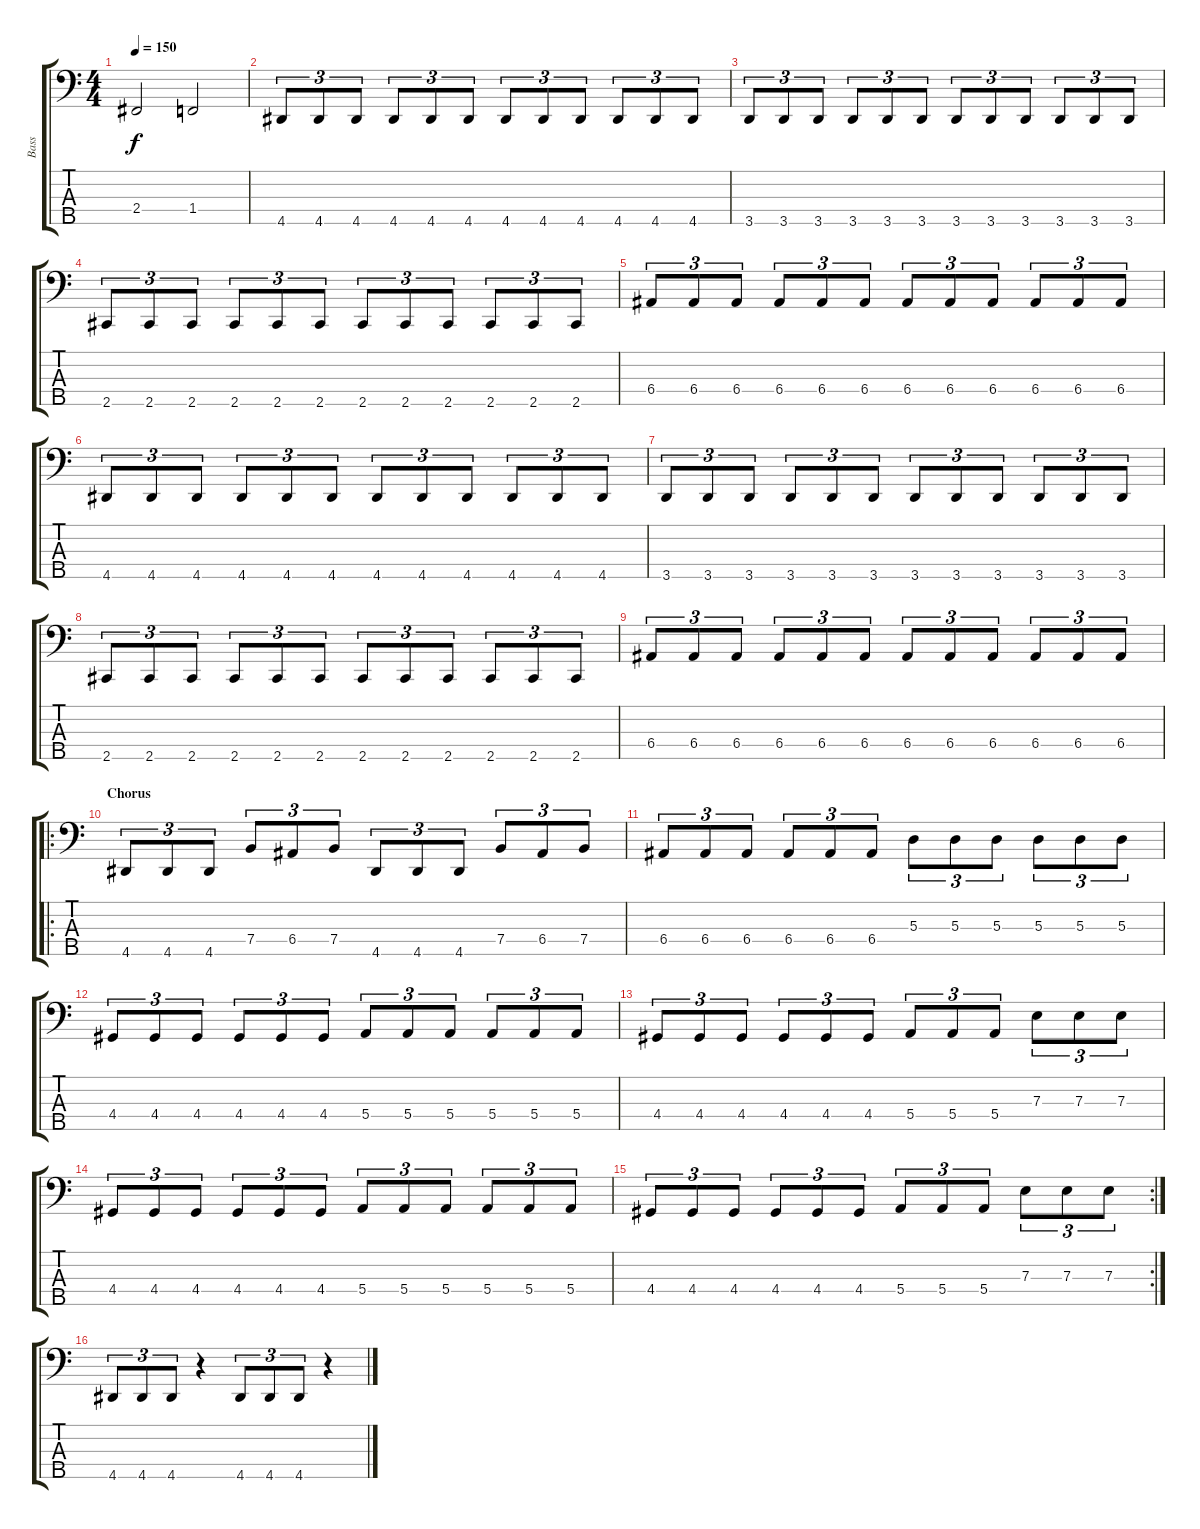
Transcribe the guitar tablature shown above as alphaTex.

\track ("Bass" "Bass") {instrument electricbassfinger}
\staff {score tabs}
\tuning (G2 D2 A1 E1 B0) {hide}
\ts (4 4)
\tempo 150
\clef f4
\ks c
2.4.2{dy f} 1.4.2 |
4.5.8{tu (3 2)} 4.5.8{tu (3 2)} 4.5.8{tu (3 2)} 4.5.8{tu (3 2)} 4.5.8{tu (3 2)} 4.5.8{tu (3 2)} 4.5.8{tu (3 2)} 4.5.8{tu (3 2)} 4.5.8{tu (3 2)} 4.5.8{tu (3 2)} 4.5.8{tu (3 2)} 4.5.8{tu (3 2)} |
3.5.8{tu (3 2)} 3.5.8{tu (3 2)} 3.5.8{tu (3 2)} 3.5.8{tu (3 2)} 3.5.8{tu (3 2)} 3.5.8{tu (3 2)} 3.5.8{tu (3 2)} 3.5.8{tu (3 2)} 3.5.8{tu (3 2)} 3.5.8{tu (3 2)} 3.5.8{tu (3 2)} 3.5.8{tu (3 2)} |
2.5.8{tu (3 2)} 2.5.8{tu (3 2)} 2.5.8{tu (3 2)} 2.5.8{tu (3 2)} 2.5.8{tu (3 2)} 2.5.8{tu (3 2)} 2.5.8{tu (3 2)} 2.5.8{tu (3 2)} 2.5.8{tu (3 2)} 2.5.8{tu (3 2)} 2.5.8{tu (3 2)} 2.5.8{tu (3 2)} |
6.4.8{tu (3 2)} 6.4.8{tu (3 2)} 6.4.8{tu (3 2)} 6.4.8{tu (3 2)} 6.4.8{tu (3 2)} 6.4.8{tu (3 2)} 6.4.8{tu (3 2)} 6.4.8{tu (3 2)} 6.4.8{tu (3 2)} 6.4.8{tu (3 2)} 6.4.8{tu (3 2)} 6.4.8{tu (3 2)} |
4.5.8{tu (3 2)} 4.5.8{tu (3 2)} 4.5.8{tu (3 2)} 4.5.8{tu (3 2)} 4.5.8{tu (3 2)} 4.5.8{tu (3 2)} 4.5.8{tu (3 2)} 4.5.8{tu (3 2)} 4.5.8{tu (3 2)} 4.5.8{tu (3 2)} 4.5.8{tu (3 2)} 4.5.8{tu (3 2)} |
3.5.8{tu (3 2)} 3.5.8{tu (3 2)} 3.5.8{tu (3 2)} 3.5.8{tu (3 2)} 3.5.8{tu (3 2)} 3.5.8{tu (3 2)} 3.5.8{tu (3 2)} 3.5.8{tu (3 2)} 3.5.8{tu (3 2)} 3.5.8{tu (3 2)} 3.5.8{tu (3 2)} 3.5.8{tu (3 2)} |
2.5.8{tu (3 2)} 2.5.8{tu (3 2)} 2.5.8{tu (3 2)} 2.5.8{tu (3 2)} 2.5.8{tu (3 2)} 2.5.8{tu (3 2)} 2.5.8{tu (3 2)} 2.5.8{tu (3 2)} 2.5.8{tu (3 2)} 2.5.8{tu (3 2)} 2.5.8{tu (3 2)} 2.5.8{tu (3 2)} |
6.4.8{tu (3 2)} 6.4.8{tu (3 2)} 6.4.8{tu (3 2)} 6.4.8{tu (3 2)} 6.4.8{tu (3 2)} 6.4.8{tu (3 2)} 6.4.8{tu (3 2)} 6.4.8{tu (3 2)} 6.4.8{tu (3 2)} 6.4.8{tu (3 2)} 6.4.8{tu (3 2)} 6.4.8{tu (3 2)} |
\ro
\section ("" "Chorus")
4.5.8{tu (3 2)} 4.5.8{tu (3 2)} 4.5.8{tu (3 2)} 7.4.8{tu (3 2)} 6.4.8{tu (3 2)} 7.4.8{tu (3 2)} 4.5.8{tu (3 2)} 4.5.8{tu (3 2)} 4.5.8{tu (3 2)} 7.4.8{tu (3 2)} 6.4.8{tu (3 2)} 7.4.8{tu (3 2)} |
6.4.8{tu (3 2)} 6.4.8{tu (3 2)} 6.4.8{tu (3 2)} 6.4.8{tu (3 2)} 6.4.8{tu (3 2)} 6.4.8{tu (3 2)} 5.3.8{tu (3 2)} 5.3.8{tu (3 2)} 5.3.8{tu (3 2)} 5.3.8{tu (3 2)} 5.3.8{tu (3 2)} 5.3.8{tu (3 2)} |
4.4.8{tu (3 2)} 4.4.8{tu (3 2)} 4.4.8{tu (3 2)} 4.4.8{tu (3 2)} 4.4.8{tu (3 2)} 4.4.8{tu (3 2)} 5.4.8{tu (3 2)} 5.4.8{tu (3 2)} 5.4.8{tu (3 2)} 5.4.8{tu (3 2)} 5.4.8{tu (3 2)} 5.4.8{tu (3 2)} |
4.4.8{tu (3 2)} 4.4.8{tu (3 2)} 4.4.8{tu (3 2)} 4.4.8{tu (3 2)} 4.4.8{tu (3 2)} 4.4.8{tu (3 2)} 5.4.8{tu (3 2)} 5.4.8{tu (3 2)} 5.4.8{tu (3 2)} 7.3.8{tu (3 2)} 7.3.8{tu (3 2)} 7.3.8{tu (3 2)} |
4.4.8{tu (3 2)} 4.4.8{tu (3 2)} 4.4.8{tu (3 2)} 4.4.8{tu (3 2)} 4.4.8{tu (3 2)} 4.4.8{tu (3 2)} 5.4.8{tu (3 2)} 5.4.8{tu (3 2)} 5.4.8{tu (3 2)} 5.4.8{tu (3 2)} 5.4.8{tu (3 2)} 5.4.8{tu (3 2)} |
\rc 2
4.4.8{tu (3 2)} 4.4.8{tu (3 2)} 4.4.8{tu (3 2)} 4.4.8{tu (3 2)} 4.4.8{tu (3 2)} 4.4.8{tu (3 2)} 5.4.8{tu (3 2)} 5.4.8{tu (3 2)} 5.4.8{tu (3 2)} 7.3.8{tu (3 2)} 7.3.8{tu (3 2)} 7.3.8{tu (3 2)} |
4.5.8{tu (3 2)} 4.5.8{tu (3 2)} 4.5.8{tu (3 2)} r.4 4.5.8{tu (3 2)} 4.5.8{tu (3 2)} 4.5.8{tu (3 2)} r.4
